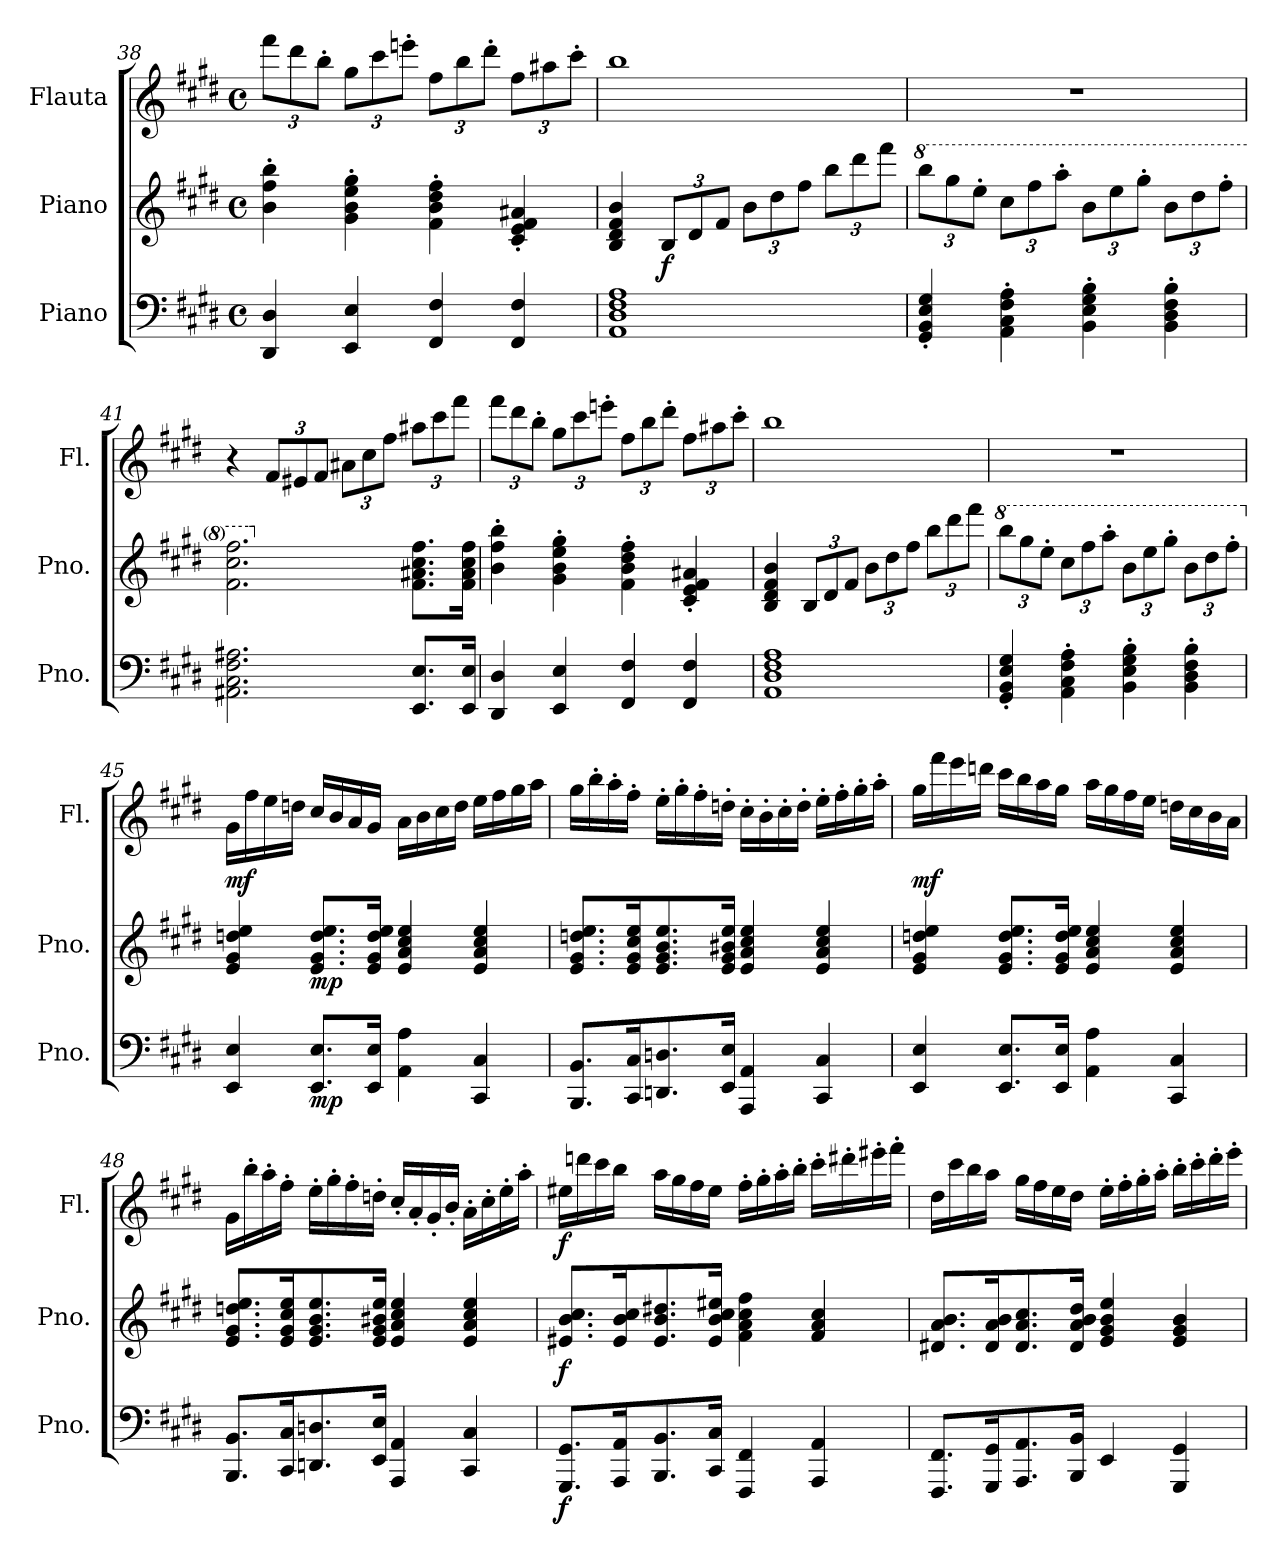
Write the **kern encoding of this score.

**kern	**dynam	**kern	**dynam	**kern	**dynam
*part3	*part3	*part2	*part2	*part1	*part1
*staff3	*staff3	*staff2	*staff2	*staff1	*staff1
*I"Piano	*	*I"Piano	*	*I"Flauta	*
*I'Pno.	*	*I'Pno.	*	*I'Fl.	*
!!LO:LB:g=z
*clefF4	*	*clefG2	*	*clefG2	*
*k[f#c#g#d#]	*	*k[f#c#g#d#]	*	*k[f#c#g#d#]	*
*M4/4	*	*M4/4	*	*M4/4	*
*met(c)	*	*met(c)	*	*met(c)	*
*	*	*	*	*Xbrackettup	*
=38	=38	=38	=38	=38	=38
4DD#/ 4D#/	.	4b\' 4ff#\' 4bb\'	.	12fff#\L	.
.	.	.	.	12ddd#\	.
.	.	.	.	12bb'\J	.
4EE/ 4E/	.	4g#\' 4b\' 4ee\' 4gg#\'	.	12gg#\L	.
.	.	.	.	12ccc#\	.
.	.	.	.	12eeen'\J	.
4FF#/ 4F#/	.	4f#\' 4b\' 4dd#\' 4ff#\'	.	12ff#\L	.
.	.	.	.	12bb\	.
.	.	.	.	12ddd#'\J	.
4FF#/ 4F#/	.	4c#/' 4e/' 4f#/' 4a#X/'	.	12ff#\L	.
.	.	.	.	12aa#X\	.
.	.	.	.	12ccc#'\J	.
=39	=39	=39	=39	=39	=39
1AA 1D# 1F# 1A	.	4B/ 4d#/ 4f#/ 4b/	.	1bb	.
*	*	*Xbrackettup	*	*	*
!	!	!	!LO:DY:b	!	!
.	.	12B/L	f	.	.
.	.	12d#/	.	.	.
.	.	12f#/J	.	.	.
.	.	12b\L	.	.	.
.	.	12dd#\	.	.	.
.	.	12ff#\J	.	.	.
.	.	12bb\L	.	.	.
.	.	12ddd#\	.	.	.
.	.	12fff#\J	.	.	.
=40	=40	=40	=40	=40	=40
*	*	*8va	*	*	*
4GG#/' 4BB/' 4E/' 4G#/'	.	12bbb\L	.	1r	.
.	.	12ggg#\	.	.	.
.	.	12eee'\J	.	.	.
4AA\' 4C#\' 4F#\' 4A\'	.	12ccc#\L	.	.	.
.	.	12fff#\	.	.	.
.	.	12aaa'\J	.	.	.
4BB\' 4E\' 4G#\' 4B\'	.	12bb\L	.	.	.
.	.	12eee\	.	.	.
.	.	12ggg#'\J	.	.	.
4BB\' 4D#\' 4F#\' 4B\'	.	12bb\L	.	.	.
.	.	12ddd#\	.	.	.
.	.	12fff#'\J	.	.	.
!!LO:LB:g=z
=41	=41	=41	=41	=41	=41
2.AA#X\ 2.C#\ 2.F#\ 2.A#X\	.	2.ff#\ 2.ccc#\ 2.fff#\	.	4r	.
.	.	.	.	12f#/L	.
.	.	.	.	12e#X/	.
.	.	.	.	12f#/J	.
.	.	.	.	12a#X\L	.
.	.	.	.	12cc#\	.
.	.	.	.	12ff#\J	.
*	*	*X8va	*	*	*
8.EE/ 8.E/L	.	8.f#\ 8.a#X\ 8.cc#\ 8.ff#\L	.	12aa#X\L	.
.	.	.	.	12ccc#\	.
.	.	.	.	12fff#\J	.
16EE/ 16E/Jk	.	16f#\ 16a#\ 16cc#\ 16ff#\Jk	.	.	.
=42	=42	=42	=42	=42	=42
4DD#/ 4D#/	.	4b\' 4ff#\' 4bb\'	.	12fff#\L	.
.	.	.	.	12ddd#\	.
.	.	.	.	12bb'\J	.
4EE/ 4E/	.	4g#\' 4b\' 4ee\' 4gg#\'	.	12gg#\L	.
.	.	.	.	12ccc#\	.
.	.	.	.	12eeen'\J	.
4FF#/ 4F#/	.	4f#\' 4b\' 4dd#\' 4ff#\'	.	12ff#\L	.
.	.	.	.	12bb\	.
.	.	.	.	12ddd#'\J	.
4FF#/ 4F#/	.	4c#/' 4e/' 4f#/' 4a#X/'	.	12ff#\L	.
.	.	.	.	12aa#X\	.
.	.	.	.	12ccc#'\J	.
=43	=43	=43	=43	=43	=43
1AA 1D# 1F# 1A	.	4B/ 4d#/ 4f#/ 4b/	.	1bb	.
.	.	12B/L	.	.	.
.	.	12d#/	.	.	.
.	.	12f#/J	.	.	.
.	.	12b\L	.	.	.
.	.	12dd#\	.	.	.
.	.	12ff#\J	.	.	.
.	.	12bb\L	.	.	.
.	.	12ddd#\	.	.	.
.	.	12fff#\J	.	.	.
!!LO:PB:g=z
=44	=44	=44	=44	=44	=44
*	*	*8va	*	*	*
4GG#/' 4BB/' 4E/' 4G#/'	.	12bbb\L	.	1r	.
.	.	12ggg#\	.	.	.
.	.	12eee'\J	.	.	.
4AA\' 4C#\' 4F#\' 4A\'	.	12ccc#\L	.	.	.
.	.	12fff#\	.	.	.
.	.	12aaa'\J	.	.	.
4BB\' 4E\' 4G#\' 4B\'	.	12bb\L	.	.	.
.	.	12eee\	.	.	.
.	.	12ggg#'\J	.	.	.
4BB\' 4D#\' 4F#\' 4B\'	.	12bb\L	.	.	.
.	.	12ddd#\	.	.	.
.	.	12fff#'\J	.	.	.
=45	=45	=45	=45	=45	=45
*	*	*X8va	*	*	*
!	!	!	!	!	!LO:DY:b
4EE/ 4E/	.	4e/ 4g#/ 4ddn/ 4ee/	.	16g#\LL	mf
.	.	.	.	16ff#\	.
.	.	.	.	16ee\	.
.	.	.	.	16ddn\JJ	.
!	!LO:DY:b	!	!LO:DY:b	!	!
8.EE/ 8.E/L	mp	8.e/ 8.g#/ 8.dd/ 8.ee/L	mp	16cc#/LL	.
.	.	.	.	16b/	.
.	.	.	.	16a/	.
16EE/ 16E/Jk	.	16e/ 16g#/ 16dd/ 16ee/Jk	.	16g#/JJ	.
4AA\ 4A\	.	4e/ 4a/ 4cc#/ 4ee/	.	16a\LL	.
.	.	.	.	16b\	.
.	.	.	.	16cc#\	.
.	.	.	.	16dd\JJ	.
4CC#/ 4C#/	.	4e/ 4a/ 4cc#/ 4ee/	.	16ee\LL	.
.	.	.	.	16ff#\	.
.	.	.	.	16gg#\	.
.	.	.	.	16aa\JJ	.
!!LO:LB:g=z
=46	=46	=46	=46	=46	=46
8.BBB/ 8.BB/L	.	8.e/ 8.g#/ 8.ddn/ 8.ee/L	.	16gg#\LL	.
.	.	.	.	16bb'\	.
.	.	.	.	16aa'\	.
16CC#/ 16C#/K	.	16e/ 16g#/ 16cc#/ 16ee/K	.	16ff#'\JJ	.
8.DDn/ 8.Dn/	.	8.e/ 8.g#/ 8.b/ 8.ee/	.	16ee'\LL	.
.	.	.	.	16gg#'\	.
.	.	.	.	16ff#'\	.
16EE/ 16E/Jk	.	16e/ 16g#/ 16b#X/ 16ee/Jk	.	16ddn'\JJ	.
4AAA/ 4AA/	.	4e/ 4a/ 4cc#/ 4ee/	.	16cc#'\LL	.
.	.	.	.	16b'\	.
.	.	.	.	16cc#'\	.
.	.	.	.	16dd'\JJ	.
4CC#/ 4C#/	.	4e/ 4a/ 4cc#/ 4ee/	.	16ee'\LL	.
.	.	.	.	16ff#'\	.
.	.	.	.	16gg#'\	.
.	.	.	.	16aa'\JJ	.
=47	=47	=47	=47	=47	=47
!	!	!	!	!	!LO:DY:b
4EE/ 4E/	.	4e/ 4g#/ 4ddn/ 4ee/	.	16gg#\LL	mf
.	.	.	.	16fff#\	.
.	.	.	.	16eee\	.
.	.	.	.	16dddn\JJ	.
8.EE/ 8.E/L	.	8.e/ 8.g#/ 8.dd/ 8.ee/L	.	16ccc#\LL	.
.	.	.	.	16bb\	.
.	.	.	.	16aa\	.
16EE/ 16E/Jk	.	16e/ 16g#/ 16dd/ 16ee/Jk	.	16gg#\JJ	.
4AA\ 4A\	.	4e/ 4a/ 4cc#/ 4ee/	.	16aa\LL	.
.	.	.	.	16gg#\	.
.	.	.	.	16ff#\	.
.	.	.	.	16ee\JJ	.
4CC#/ 4C#/	.	4e/ 4a/ 4cc#/ 4ee/	.	16ddn\LL	.
.	.	.	.	16cc#\	.
.	.	.	.	16b\	.
.	.	.	.	16a\JJ	.
!!LO:LB:g=z
=48	=48	=48	=48	=48	=48
8.BBB/ 8.BB/L	.	8.e/ 8.g#/ 8.ddn/ 8.ee/L	.	16g#\LL	.
.	.	.	.	16bb'\	.
.	.	.	.	16aa'\	.
16CC#/ 16C#/K	.	16e/ 16g#/ 16cc#/ 16ee/K	.	16ff#'\JJ	.
8.DDn/ 8.Dn/	.	8.e/ 8.g#/ 8.b/ 8.ee/	.	16ee'\LL	.
.	.	.	.	16gg#'\	.
.	.	.	.	16ff#'\	.
16EE/ 16E/Jk	.	16e/ 16g#/ 16b#X/ 16ee/Jk	.	16ddn'\JJ	.
4AAA/ 4AA/	.	4e/ 4a/ 4cc#/ 4ee/	.	16cc#'/LL	.
.	.	.	.	16a'/	.
.	.	.	.	16g#'/	.
.	.	.	.	16b'/JJ	.
4CC#/ 4C#/	.	4e/ 4a/ 4cc#/ 4ee/	.	16a'\LL	.
.	.	.	.	16cc#'\	.
.	.	.	.	16ee'\	.
.	.	.	.	16aa'\JJ	.
=49	=49	=49	=49	=49	=49
!	!LO:DY:b	!	!LO:DY:b	!	!LO:DY:b
8.GGG#/ 8.GG#/L	f	8.e#X/ 8.b/ 8.cc#/L	f	16ee#X\LL	f
.	.	.	.	16dddn\	.
.	.	.	.	16ccc#\	.
16AAA/ 16AA/K	.	16e#/ 16b/ 16cc#/K	.	16bb\JJ	.
8.BBB/ 8.BB/	.	8.e#/ 8.b/ 8.dd#X/	.	16aa\LL	.
.	.	.	.	16gg#\	.
.	.	.	.	16ff#\	.
16CC#/ 16C#/Jk	.	16e#/ 16b/ 16cc#/ 16ee#X/Jk	.	16ee#\JJ	.
4FFF#/ 4FF#/	.	4f#\ 4a\ 4cc#\ 4ff#\	.	16ff#'\LL	.
.	.	.	.	16gg#'\	.
.	.	.	.	16aa'\	.
.	.	.	.	16bb'\JJ	.
4AAA/ 4AA/	.	4f#/ 4a/ 4cc#/	.	16ccc#'\LL	.
.	.	.	.	16ddd#X'\	.
.	.	.	.	16eee#X'\	.
.	.	.	.	16fff#'\JJ	.
!!LO:PB:g=z
=50	=50	=50	=50	=50	=50
8.FFF#/ 8.FF#/L	.	8.d#X/ 8.a/ 8.b/L	.	16dd#\LL	.
.	.	.	.	16ccc#\	.
.	.	.	.	16bb\	.
16GGG#/ 16GG#/K	.	16d#/ 16a/ 16b/K	.	16aa\JJ	.
8.AAA/ 8.AA/	.	8.d#/ 8.a/ 8.cc#/	.	16gg#\LL	.
.	.	.	.	16ff#\	.
.	.	.	.	16ee\	.
16BBB/ 16BB/Jk	.	16d#/ 16a/ 16b/ 16dd#/Jk	.	16dd#\JJ	.
4EE/	.	4e/ 4g#/ 4b/ 4ee/	.	16ee'\LL	.
.	.	.	.	16ff#'\	.
.	.	.	.	16gg#'\	.
.	.	.	.	16aa'\JJ	.
4GGG#/ 4GG#/	.	4e/ 4g#/ 4b/	.	16bb'\LL	.
.	.	.	.	16ccc#'\	.
.	.	.	.	16ddd#'\	.
.	.	.	.	16eee'\JJ	.
=	=	=	=	=	=
*-	*-	*-	*-	*-	*-
